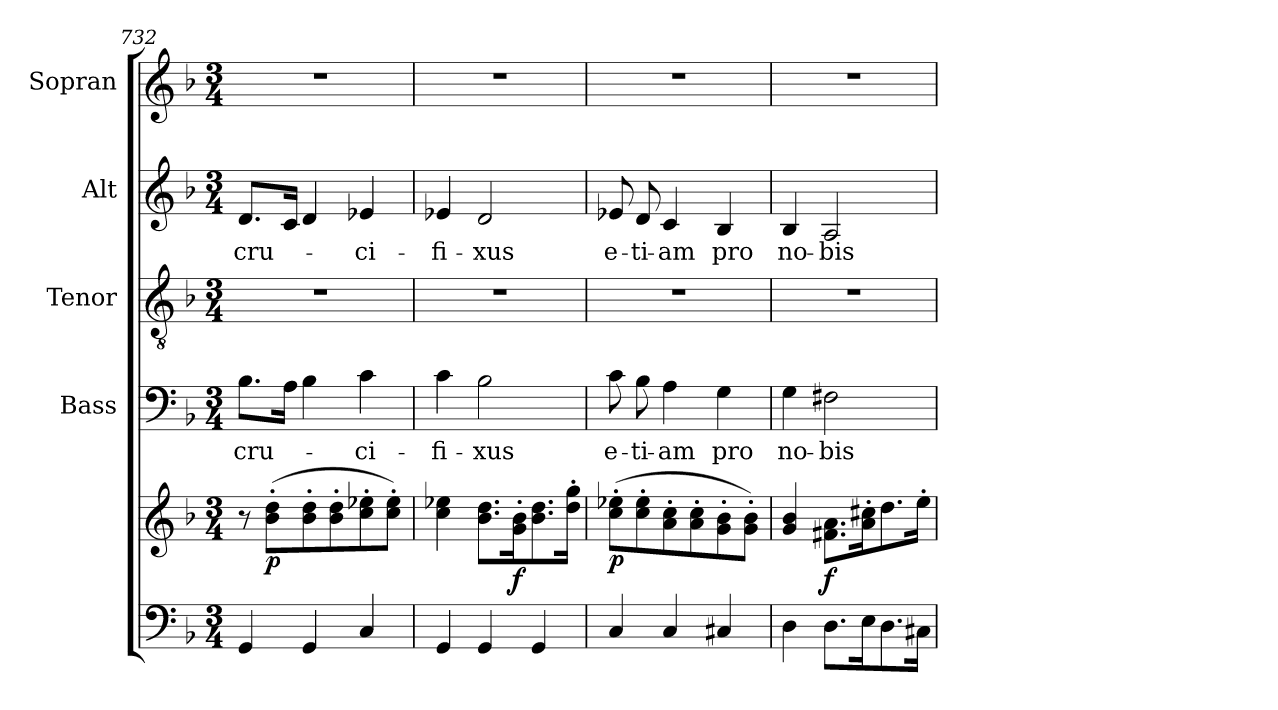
**kern	**kern	**dynam	**kern	**text	**kern	**kern	**text	**kern
*part5	*part5	*part5	*part4	*part4	*part3	*part2	*part2	*part1
*staff6	*staff5	*staff5/6	*staff4	*staff4	*staff3	*staff2	*staff2	*staff1
*	*	*	*I"Bass	*	*I"Tenor	*I"Alt	*	*I"Sopran
*	*	*	*I'B.	*	*I'T.	*I'A.	*	*I'S.
*clefF4	*clefG2	*	*clefF4	*	*clefGv2	*clefG2	*	*clefG2
*k[b-]	*k[b-]	*	*k[b-]	*	*k[b-]	*k[b-]	*	*k[b-]
*F:	*F:	*	*F:	*	*F:	*F:	*	*F:
*M3/4	*M3/4	*	*M3/4	*	*M3/4	*M3/4	*	*M3/4
=732	=732	=732	=732	=732	=732	=732	=732	=732
!	!	!	!	!LO:LY:b	!	!	!LO:LY:b	!
4GG/	8r	.	8.B-\L	cru-	2.r	8.d/L	cru-	2.r
!	!	!LO:DY:b	!	!	!	!	!	!
.	(>8b-\'> 8dd\'>L	p	.	.	.	.	.	.
.	.	.	16A\Jk	.	.	16c/Jk	.	.
4GG/	8b-\'> 8dd\'>	.	4B-\	.	.	4d/	.	.
.	8b-\'> 8dd\'>	.	.	.	.	.	.	.
!	!	!	!	!LO:LY:b	!	!	!LO:LY:b	!
4C/	8cc\'> 8ee-X\'>	.	4c\	-ci-	.	4e-X/	-ci-	.
.	8cc\'> 8ee-\'>J)	.	.	.	.	.	.	.
=733	=733	=733	=733	=733	=733	=733	=733	=733
!	!	!	!	!LO:LY:b	!	!	!LO:LY:b	!
4GG/	4cc\ 4ee-X\	.	4c\	-fi-	2.r	4e-X/	-fi-	2.r
!	!	!	!	!LO:LY:b	!	!	!LO:LY:b	!
4GG/	8.b-\ 8.dd\L	.	2B-\	-xus	.	2d/	-xus	.
!	!	!LO:DY:b	!	!	!	!	!	!
.	16g\'> 16b-\'>k	f	.	.	.	.	.	.
4GG/	8.b-\ 8.dd\	.	.	.	.	.	.	.
.	16dd\'> 16gg\'>Jk	.	.	.	.	.	.	.
=734	=734	=734	=734	=734	=734	=734	=734	=734
!	!	!LO:DY:b	!	!LO:LY:b	!	!	!LO:LY:b	!
4C/	(>8cc\'> 8ee-X\'>L	p	8c\	e-	2.r	8e-X/	e-	2.r
!	!	!	!	!LO:LY:b	!	!	!LO:LY:b	!
.	8cc\'> 8ee-\'>	.	8B-\	-ti-	.	8d/	-ti-	.
!	!	!	!	!LO:LY:b	!	!	!LO:LY:b	!
4C/	8a\'> 8cc\'>	.	4A\	-am	.	4c/	-am	.
.	8a\'> 8cc\'>	.	.	.	.	.	.	.
!	!	!	!	!LO:LY:b	!	!	!LO:LY:b	!
4C#X/	8g\'> 8b-\'>	.	4G\	pro	.	4B-/	pro	.
.	8g\'> 8b-\'>J)	.	.	.	.	.	.	.
=735	=735	=735	=735	=735	=735	=735	=735	=735
!	!	!	!	!LO:LY:b	!	!	!LO:LY:b	!
4D\	4g/ 4b-/	.	4G\	no-	2.r	4B-/	no-	2.r
!	!	!LO:DY:b	!	!LO:LY:b	!	!	!LO:LY:b	!
8.D\L	8.f#X\ 8.a\L	f	2F#X\	-bis	.	2A/	-bis	.
16E\k	16a\'> 16cc#X\'>k	.	.	.	.	.	.	.
8.D\	8.dd\	.	.	.	.	.	.	.
16C#X\Jk	16ee'>\Jk	.	.	.	.	.	.	.
=	=	=	=	=	=	=	=	=
*-	*-	*-	*-	*-	*-	*-	*-	*-
